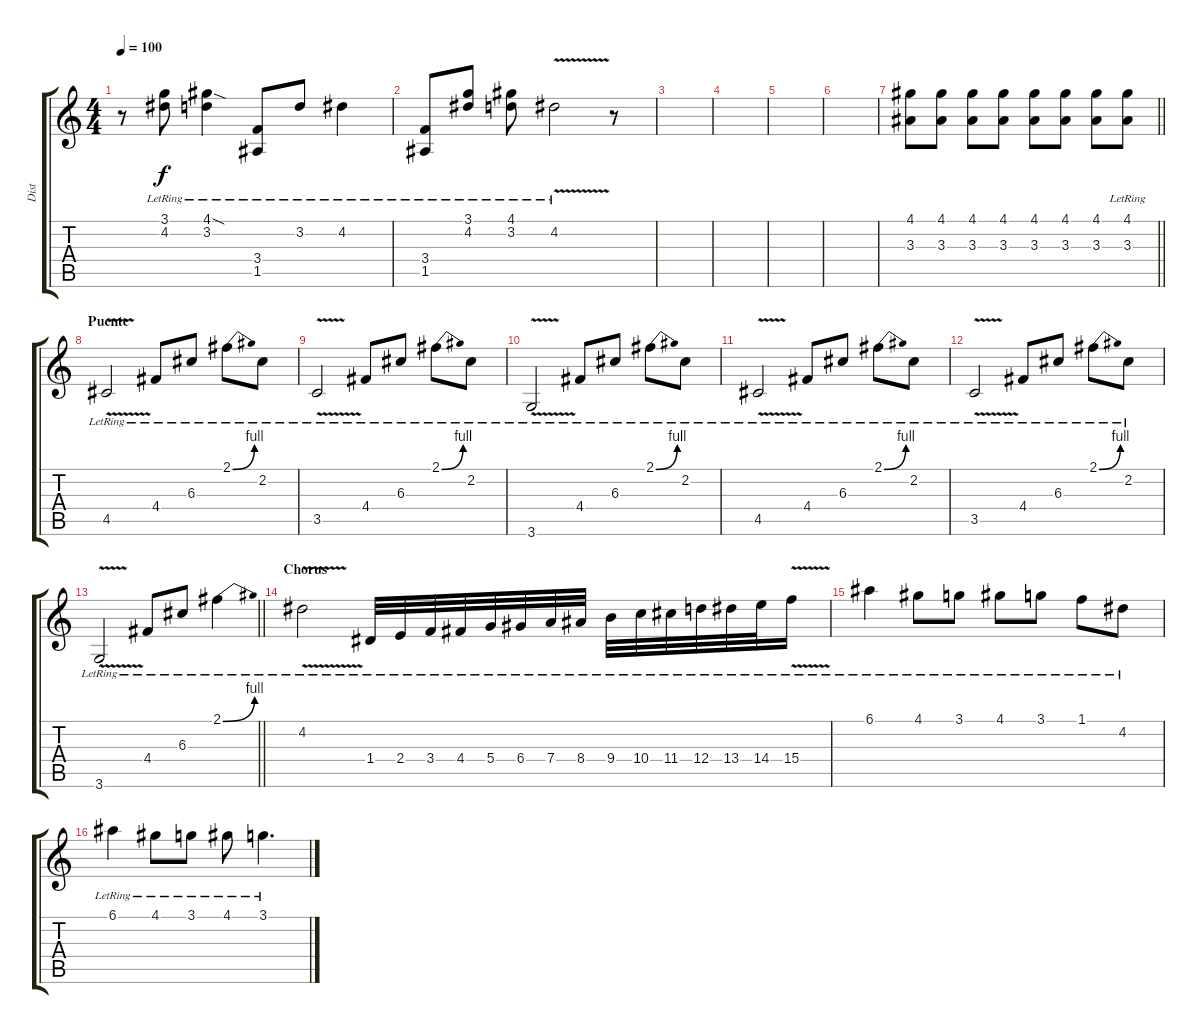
\track ("Dist" "Dist") {instrument overdrivenguitar}
\staff {score tabs}
\tuning (E4 B3 G3 D3 A2 E2) {hide}
\ts (4 4)
\tempo 100
\clef g2
\ks c
r.8{dy f} (3.1{lr} 4.2{lr}).8 (4.1{sod lr} 3.2{lr}).4 (3.4{lr} 1.5{lr}).8 3.2{lr}.8 4.2{lr}.4 |
(3.4{lr} 1.5{lr}).8 (3.1{lr} 4.2{lr}).8 (4.1{lr} 3.2{lr}).8 4.2{v lr}.2 r.8 |
|
|
|
|
\barLineRight lightlight
(4.1 3.3).8 (4.1 3.3).8 (4.1 3.3).8 (4.1 3.3).8 (4.1 3.3).8 (4.1 3.3).8 (4.1 3.3).8 (4.1 3.3{lr}).8 |
\section ("" "Puente")
4.5{v lr}.2 4.4{lr}.8 6.3{lr}.8 2.1{be (bend 0 0 60 4) lr}.8 2.2{lr}.8 |
3.5{v lr}.2 4.4{lr}.8 6.3{lr}.8 2.1{be (bend 0 0 60 4) lr}.8 2.2{lr}.8 |
3.6{v lr}.2 4.4{lr}.8 6.3{lr}.8 2.1{be (bend 0 0 60 4) lr}.8 2.2{lr}.8 |
4.5{v lr}.2 4.4{lr}.8 6.3{lr}.8 2.1{be (bend 0 0 60 4) lr}.8 2.2{lr}.8 |
3.5{v lr}.2 4.4{lr}.8 6.3{lr}.8 2.1{be (bend 0 0 60 4) lr}.8 2.2{lr}.8 |
\barLineRight lightlight
3.6{v lr}.2 4.4{lr}.8 6.3{lr}.8 2.1{be (bend 0 0 60 4) lr}.4 |
\section ("" "Chorus")
4.2{v lr}.2 1.4{lr}.32 2.4{lr}.32 3.4{lr}.32 4.4{lr}.32 5.4{lr}.32 6.4{lr}.32 7.4{lr}.32 8.4{lr}.32 9.4{lr}.32 10.4{lr}.32 11.4{lr}.32 12.4{lr}.32 13.4{lr}.32 14.4{lr}.32 15.4{v lr}.16 |
6.1{lr}.4 4.1{lr}.8 3.1{lr}.8 4.1{lr}.8 3.1{lr}.8 1.1{lr}.8 4.2{lr}.8 |
6.1{lr}.4 4.1{lr}.8 3.1{lr}.8 4.1{lr}.8 3.1{lr}.4{d}
